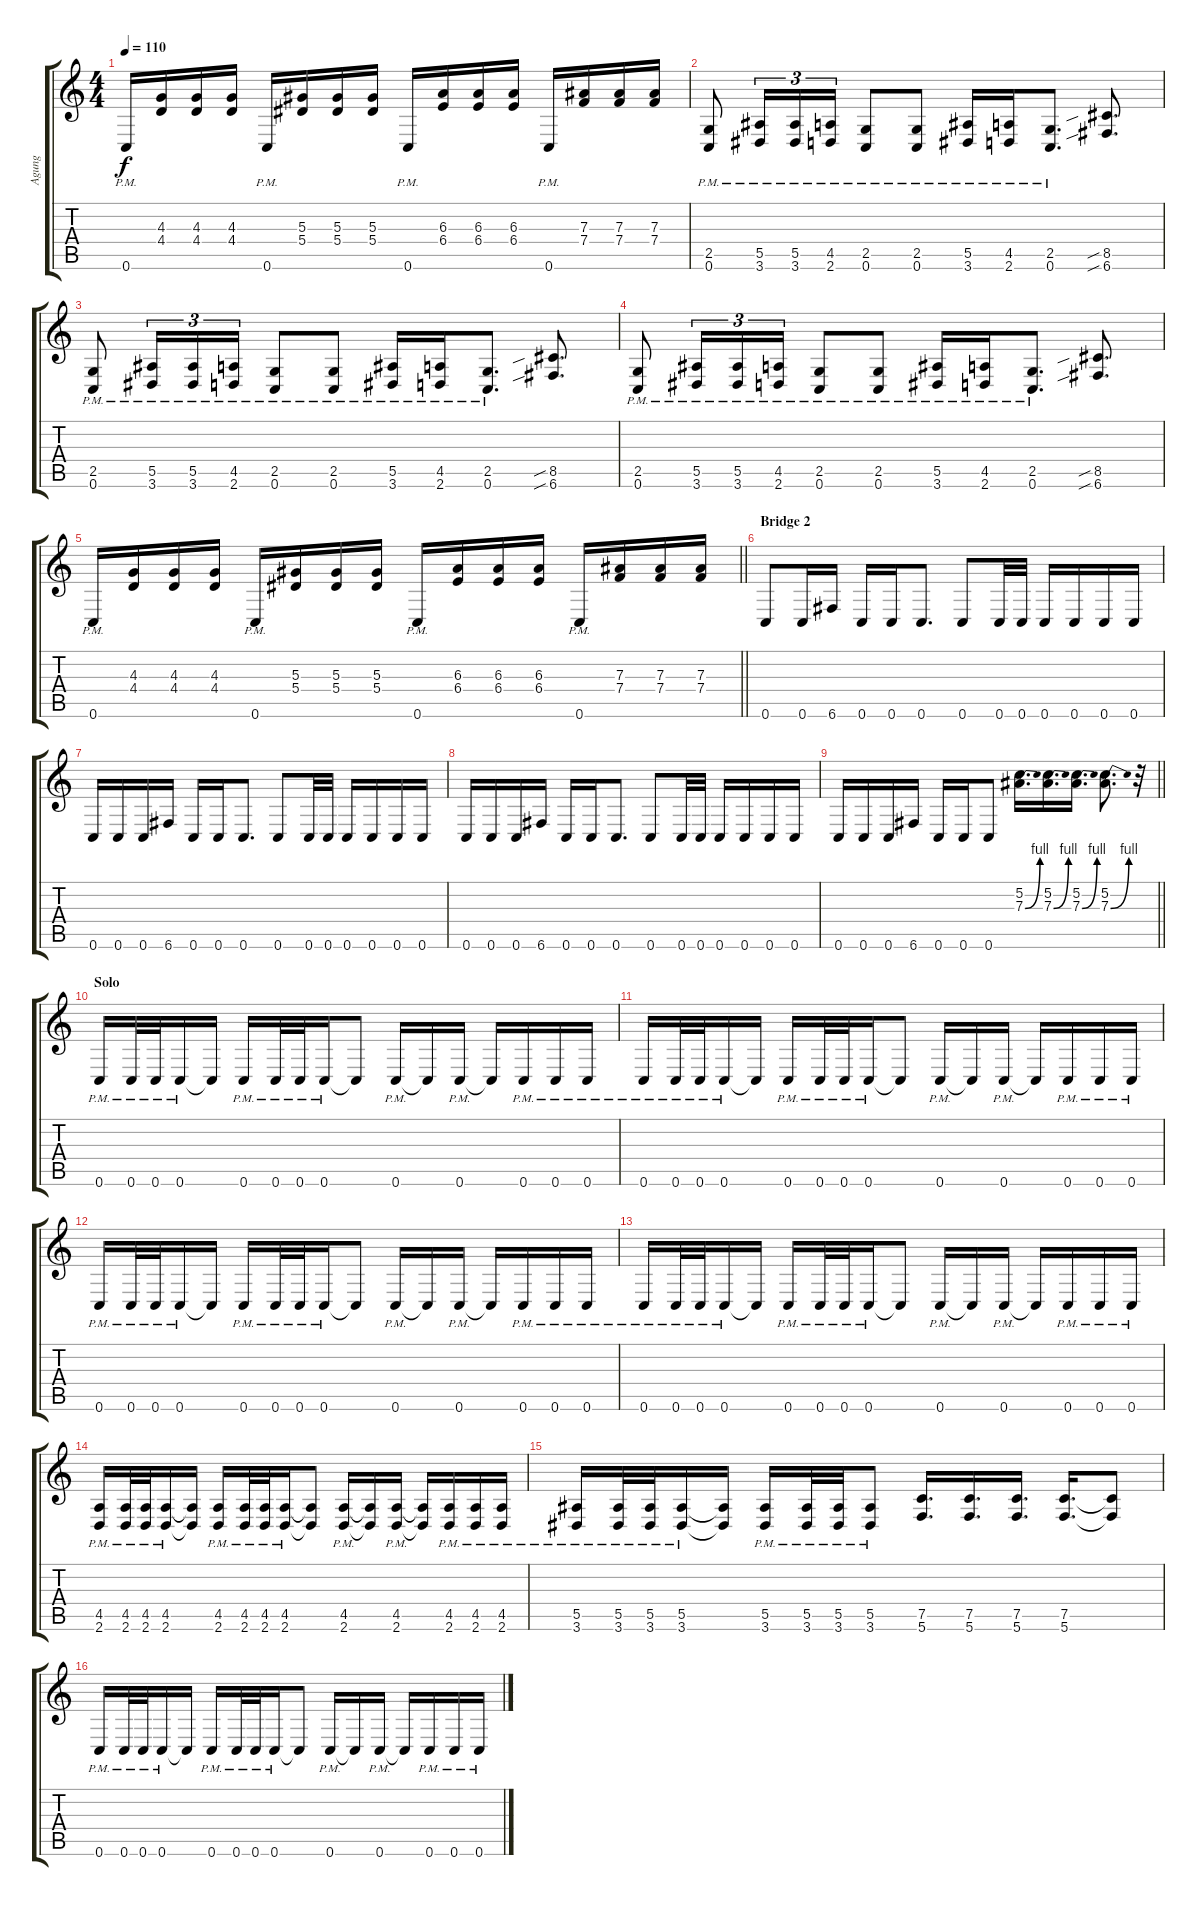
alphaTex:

\track ("Agung" "Agung") {instrument overdrivenguitar}
\staff {score tabs}
\tuning (C4 G3 Eb3 Bb2 F2 C2) {hide}
\ts (4 4)
\tempo 110
\clef g2
\ks c
0.6{pm}.16{dy f} (4.3 4.4).16 (4.3 4.4).16 (4.3 4.4).16 0.6{pm}.16 (5.3 5.4).16 (5.3 5.4).16 (5.3 5.4).16 0.6{pm}.16 (6.3 6.4).16 (6.3 6.4).16 (6.3 6.4).16 0.6{pm}.16 (7.3 7.4).16 (7.3 7.4).16 (7.3 7.4).16 |
(2.5{pm} 0.6{pm}).8 (5.5{pm} 3.6{pm}).16{tu (3 2)} (5.5{pm} 3.6{pm}).16{tu (3 2)} (4.5{pm} 2.6{pm}).16{tu (3 2)} (2.5{pm} 0.6{pm}).8 (2.5{pm} 0.6{pm}).8 (5.5{pm} 3.6{pm}).16 (4.5{pm} 2.6{pm}).16 (2.5{pm} 0.6{pm}).8{d} (8.5{sib} 6.6{sib}).8{d} |
(2.5{pm} 0.6{pm}).8 (5.5{pm} 3.6{pm}).16{tu (3 2)} (5.5{pm} 3.6{pm}).16{tu (3 2)} (4.5{pm} 2.6{pm}).16{tu (3 2)} (2.5{pm} 0.6{pm}).8 (2.5{pm} 0.6{pm}).8 (5.5{pm} 3.6{pm}).16 (4.5{pm} 2.6{pm}).16 (2.5{pm} 0.6{pm}).8{d} (8.5{sib} 6.6{sib}).8{d} |
(2.5{pm} 0.6{pm}).8 (5.5{pm} 3.6{pm}).16{tu (3 2)} (5.5{pm} 3.6{pm}).16{tu (3 2)} (4.5{pm} 2.6{pm}).16{tu (3 2)} (2.5{pm} 0.6{pm}).8 (2.5{pm} 0.6{pm}).8 (5.5{pm} 3.6{pm}).16 (4.5{pm} 2.6{pm}).16 (2.5{pm} 0.6{pm}).8{d} (8.5{sib} 6.6{sib}).8{d} |
\barLineRight lightlight
0.6{pm}.16 (4.3 4.4).16 (4.3 4.4).16 (4.3 4.4).16 0.6{pm}.16 (5.3 5.4).16 (5.3 5.4).16 (5.3 5.4).16 0.6{pm}.16 (6.3 6.4).16 (6.3 6.4).16 (6.3 6.4).16 0.6{pm}.16 (7.3 7.4).16 (7.3 7.4).16 (7.3 7.4).16 |
\section ("" "Bridge 2")
0.6.8 0.6.16 6.6.16 0.6.16 0.6.16 0.6.8{d} 0.6.8 0.6.32 0.6.32 0.6.16 0.6.16 0.6.16 0.6.16 |
0.6.16 0.6.16 0.6.16 6.6.16 0.6.16 0.6.16 0.6.8{d} 0.6.8 0.6.32 0.6.32 0.6.16 0.6.16 0.6.16 0.6.16 |
0.6.16 0.6.16 0.6.16 6.6.16 0.6.16 0.6.16 0.6.8{d} 0.6.8 0.6.32 0.6.32 0.6.16 0.6.16 0.6.16 0.6.16 |
\barLineRight lightlight
0.6.16 0.6.16 0.6.16 6.6.16 0.6.16 0.6.16 0.6.8 (5.2 7.3{be (bend 0 0 60 4)}).16{d} (5.2 7.3{be (bend 0 0 60 4)}).16{d} (5.2 7.3{be (bend 0 0 60 4)}).16{d} (5.2 7.3{be (bend 0 0 60 4)}).8{d} r.32 |
\section ("" "Solo")
0.6{pm}.16 0.6{pm}.32 0.6{pm}.32 0.6{pm}.16 0.6{t}.16 0.6{pm}.16 0.6{pm}.32 0.6{pm}.32 0.6{pm}.16 0.6{t}.8 0.6{pm}.16 0.6{t}.16 0.6{pm}.16 0.6{t}.16 0.6{pm}.16 0.6{pm}.16 0.6{pm}.16 |
0.6{pm}.16 0.6{pm}.32 0.6{pm}.32 0.6{pm}.16 0.6{t}.16 0.6{pm}.16 0.6{pm}.32 0.6{pm}.32 0.6{pm}.16 0.6{t}.8 0.6{pm}.16 0.6{t}.16 0.6{pm}.16 0.6{t}.16 0.6{pm}.16 0.6{pm}.16 0.6{pm}.16 |
0.6{pm}.16 0.6{pm}.32 0.6{pm}.32 0.6{pm}.16 0.6{t}.16 0.6{pm}.16 0.6{pm}.32 0.6{pm}.32 0.6{pm}.16 0.6{t}.8 0.6{pm}.16 0.6{t}.16 0.6{pm}.16 0.6{t}.16 0.6{pm}.16 0.6{pm}.16 0.6{pm}.16 |
0.6{pm}.16 0.6{pm}.32 0.6{pm}.32 0.6{pm}.16 0.6{t}.16 0.6{pm}.16 0.6{pm}.32 0.6{pm}.32 0.6{pm}.16 0.6{t}.8 0.6{pm}.16 0.6{t}.16 0.6{pm}.16 0.6{t}.16 0.6{pm}.16 0.6{pm}.16 0.6{pm}.16 |
(4.5{pm} 2.6{pm}).16 (4.5{pm} 2.6{pm}).32 (4.5{pm} 2.6{pm}).32 (4.5{pm} 2.6{pm}).16 (4.5{t} 2.6{t}).16 (4.5{pm} 2.6{pm}).16 (4.5{pm} 2.6{pm}).32 (4.5{pm} 2.6{pm}).32 (4.5{pm} 2.6{pm}).16 (4.5{t} 2.6{t}).8 (4.5{pm} 2.6{pm}).16 (4.5{t} 2.6{t}).16 (4.5{pm} 2.6{pm}).16 (4.5{t} 2.6{t}).16 (4.5{pm} 2.6{pm}).16 (4.5{pm} 2.6{pm}).16 (4.5{pm} 2.6{pm}).16 |
(5.5{pm} 3.6{pm}).16 (5.5{pm} 3.6{pm}).32 (5.5{pm} 3.6{pm}).32 (5.5{pm} 3.6{pm}).16 (5.5{t} 3.6{t}).16 (5.5{pm} 3.6{pm}).16 (5.5{pm} 3.6{pm}).32 (5.5{pm} 3.6{pm}).32 (5.5{pm} 3.6{pm}).8 (7.5 5.6).16{d} (7.5 5.6).16{d} (7.5 5.6).16{d} (7.5 5.6).16{d} (7.5{t} 5.6{t}).8 |
0.6{pm}.16 0.6{pm}.32 0.6{pm}.32 0.6{pm}.16 0.6{t}.16 0.6{pm}.16 0.6{pm}.32 0.6{pm}.32 0.6{pm}.16 0.6{t}.8 0.6{pm}.16 0.6{t}.16 0.6{pm}.16 0.6{t}.16 0.6{pm}.16 0.6{pm}.16 0.6{pm}.16
